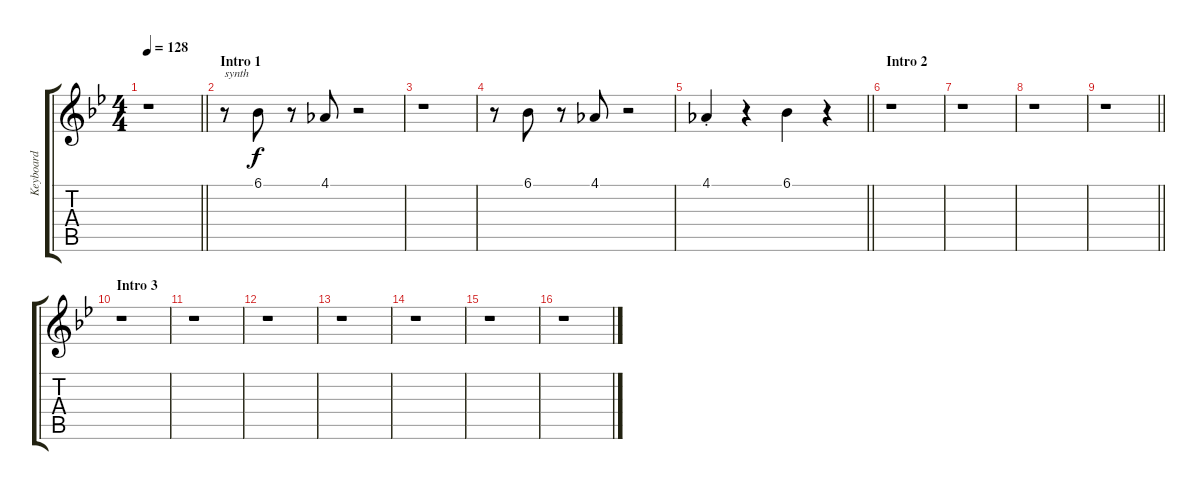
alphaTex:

\track ("Keyboard" "Keyboard") {instrument synthstrings1}
\staff {score tabs}
\tuning (E4 B3 G3 D3 A2 E2) {hide}
\ts (4 4)
\tempo 128
\clef g2
\barLineRight lightlight
\ks gminor
r.1{dy f instrument synthstrings1} |
\section ("" "Intro 1")
r.8{txt "synth" instrument lead7fifths} 6.1.8 r.8 4.1.8 r.2 |
r.1 |
r.8 6.1.8 r.8 4.1.8 r.2 |
\barLineRight lightlight
4.1{st}.4 r.4 6.1.4 r.4 |
\section ("" "Intro 2")
r.1{instrument distortionguitar} |
r.1 |
r.1 |
\barLineRight lightlight
r.1 |
\section ("" "Intro 3")
r.1 |
r.1 |
r.1 |
r.1 |
r.1 |
r.1 |
r.1
